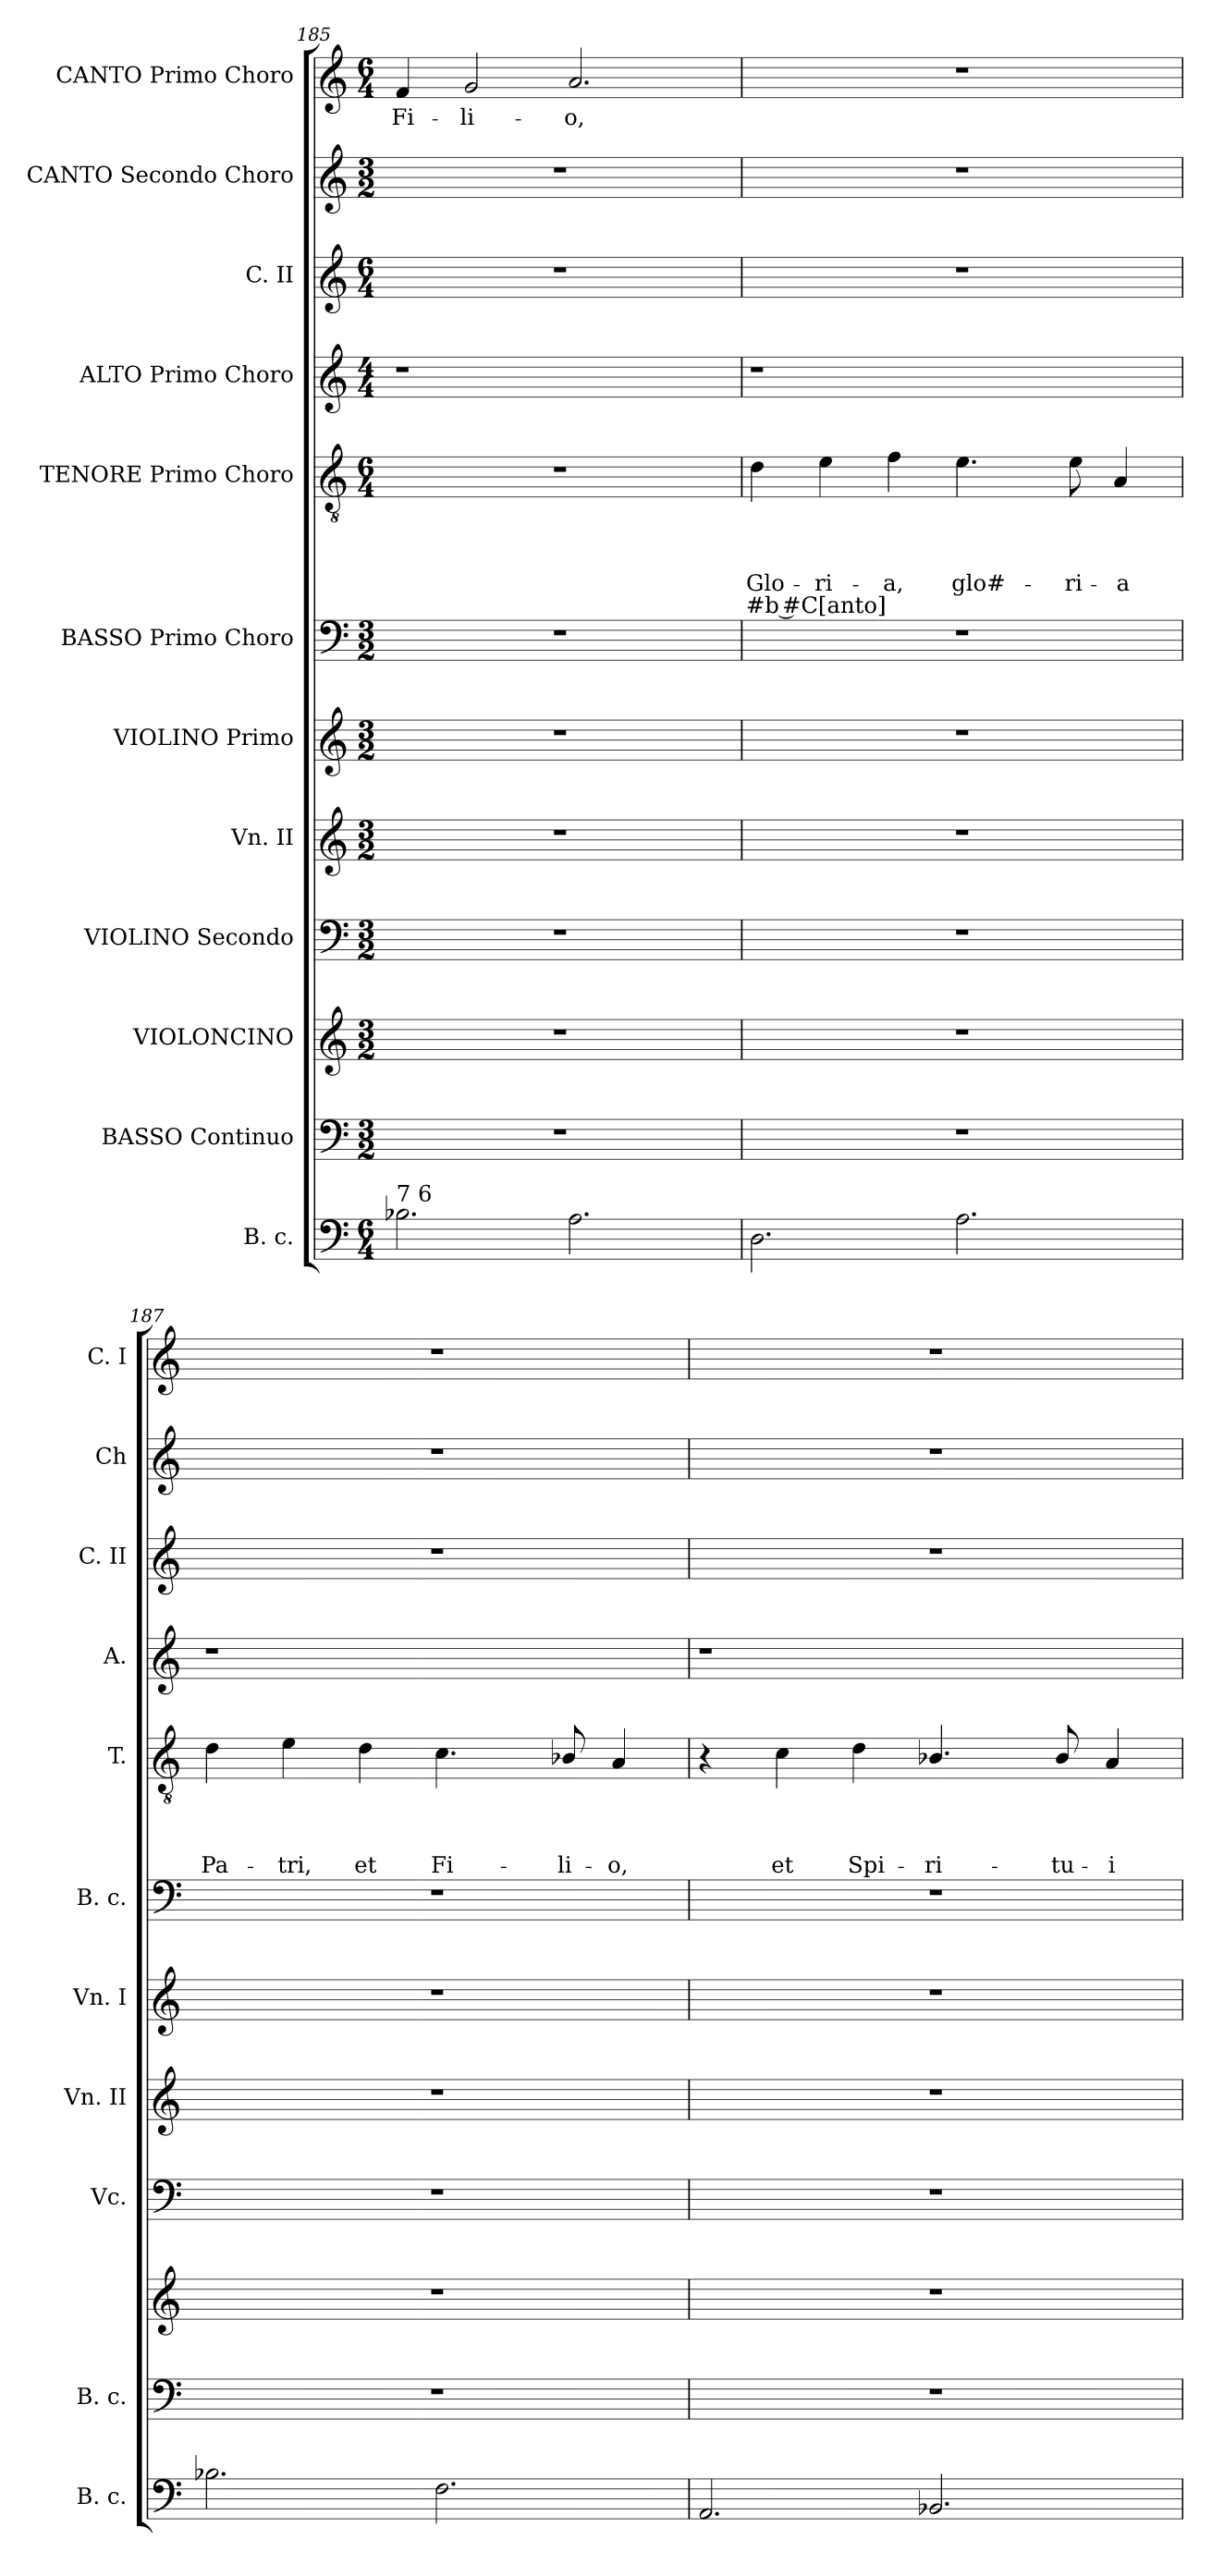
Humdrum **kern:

**kern	**kern	**kern	**kern	**kern	**kern	**kern	**kern	**text	**text	**text	**text	**text	**kern	**kern	**kern	**kern	**text
*part12	*part11	*part10	*part9	*part8	*part7	*part6	*part5	*part5	*part5	*part5	*part5	*part5	*part4	*part3	*part2	*part1	*part1
*staff12	*staff11	*staff10	*staff9	*staff8	*staff7	*staff6	*staff5	*staff5	*staff5	*staff5	*staff5	*staff5	*staff4	*staff3	*staff2	*staff1	*staff1
*I"B. c.	*I"BASSO Continuo	*I"VIOLONCINO	*I"VIOLINO Secondo	*I"Vn. II	*I"VIOLINO Primo	*I"BASSO Primo Choro	*I"TENORE Primo Choro	*	*	*	*	*	*I"ALTO Primo Choro	*I"C. II	*I"CANTO Secondo Choro	*I"CANTO Primo Choro	*
*I'B. c.	*I'B. c.	*	*I'Vc.	*I'Vn. II	*I'Vn. I	*I'B. c.	*I'T.	*	*	*	*	*	*I'A.	*I'C. II	*I'Ch	*I'C. I	*
*clefF4	*clefF4	*clefG2	*clefF4	*clefG2	*clefG2	*clefF4	*clefGv2	*	*	*	*	*	*clefG2	*clefG2	*clefG2	*clefG2	*
*	*ITrd7c12	*	*	*	*	*	*	*	*	*	*	*	*	*	*	*	*
*k[]	*k[]	*k[]	*k[]	*k[]	*k[]	*k[]	*k[]	*	*	*	*	*	*k[]	*k[]	*k[]	*k[]	*
*C:	*C:	*C:	*C:	*C:	*C:	*C:	*C:	*	*	*	*	*	*C:	*C:	*C:	*C:	*
*M6/4	*M3/2	*M3/2	*M3/2	*M3/2	*M3/2	*M3/2	*M6/4	*	*	*	*	*	*M4/4	*M6/4	*M3/2	*M6/4	*
=185	=185	=185	=185	=185	=185	=185	=185	=185	=185	=185	=185	=185	=185	=185	=185	=185	=185
!LO:TX:a:t=7 6	!	!	!	!	!	!	!	!	!	!	!	!	!	!	!	!	!
!	!	!	!	!	!	!	!LO:N:vis=1	!	!	!	!	!	!	!	!	!	!LO:LY:b
2.B-X\	1.r	1.r	1.r	1.r	1.r	1.r	1.r	.	.	.	.	.	1r	1.r	1.r	4f/	Fi-
!	!	!	!	!	!	!	!	!	!	!	!	!	!	!	!	!	!LO:LY:b
.	.	.	.	.	.	.	.	.	.	.	.	.	.	.	.	2g/	-li-
!	!	!	!	!	!	!	!	!	!	!	!	!	!	!	!	!	!LO:LY:b
2.A\	.	.	.	.	.	.	.	.	.	.	.	.	.	.	.	2.a/	-o,
.	.	.	.	.	.	.	.	.	.	.	.	.	2ryy	.	.	.	.
=186	=186	=186	=186	=186	=186	=186	=186	=186	=186	=186	=186	=186	=186	=186	=186	=186	=186
!	!	!	!	!	!	!	!	!	!	!	!LO:LY:b	!LO:LY:b	!	!	!	!LO:N:vis=1	!
2.D\	1.r	1.r	1.r	1.r	1.r	1.r	4d\	.	.	.	Glo-	#b #C[anto]	1r	1.r	1.r	1.r	.
!	!	!	!	!	!	!	!	!	!	!	!LO:LY:b:rj	!	!	!	!	!	!
.	.	.	.	.	.	.	4e\	.	.	.	-ri-	.	.	.	.	.	.
!	!	!	!	!	!	!	!	!	!	!	!LO:LY:b	!	!	!	!	!	!
.	.	.	.	.	.	.	4f\	.	.	.	-a,	.	.	.	.	.	.
!	!	!	!	!	!	!	!	!	!	!	!LO:LY:b	!	!	!	!	!	!
2.A\	.	.	.	.	.	.	4.e\	.	.	.	glo#-	.	.	.	.	.	.
.	.	.	.	.	.	.	.	.	.	.	.	.	2ryy	.	.	.	.
!	!	!	!	!	!	!	!	!	!	!	!LO:LY:b	!	!	!	!	!	!
.	.	.	.	.	.	.	8e\	.	.	.	-ri-	.	.	.	.	.	.
!	!	!	!	!	!	!	!	!	!	!	!LO:LY:b:rj	!	!	!	!	!	!
.	.	.	.	.	.	.	4A/	.	.	.	-a	.	.	.	.	.	.
!!LO:LB:g=z
=187	=187	=187	=187	=187	=187	=187	=187	=187	=187	=187	=187	=187	=187	=187	=187	=187	=187
!	!	!	!	!	!	!	!	!	!	!	!LO:LY:b	!	!	!	!	!LO:N:vis=1	!
2.B-X\	1.r	1.r	1.r	1.r	1.r	1.r	4d\	.	.	.	Pa-	.	1r	1.r	1.r	1.r	.
!	!	!	!	!	!	!	!	!	!	!	!LO:LY:b	!	!	!	!	!	!
.	.	.	.	.	.	.	4e\	.	.	.	-tri,	.	.	.	.	.	.
!	!	!	!	!	!	!	!	!	!	!	!LO:LY:b	!	!	!	!	!	!
.	.	.	.	.	.	.	4d\	.	.	.	et	.	.	.	.	.	.
!	!	!	!	!	!	!	!	!	!	!	!LO:LY:b	!	!	!	!	!	!
2.F\	.	.	.	.	.	.	4.c\	.	.	.	Fi-	.	.	.	.	.	.
.	.	.	.	.	.	.	.	.	.	.	.	.	2ryy	.	.	.	.
!	!	!	!	!	!	!	!	!	!	!	!LO:LY:b	!	!	!	!	!	!
.	.	.	.	.	.	.	8B-X/	.	.	.	-li-	.	.	.	.	.	.
!	!	!	!	!	!	!	!	!	!	!	!LO:LY:b	!	!	!	!	!	!
.	.	.	.	.	.	.	4A/	.	.	.	-o,	.	.	.	.	.	.
=188	=188	=188	=188	=188	=188	=188	=188	=188	=188	=188	=188	=188	=188	=188	=188	=188	=188
!	!	!	!	!	!	!	!	!	!	!	!	!	!	!	!	!LO:N:vis=1	!
2.AA</	1.r	1.r	1.r	1.r	1.r	1.r	4r	.	.	.	.	.	1r	1.r	1.r	1.r	.
!	!	!	!	!	!	!	!	!	!	!	!LO:LY:b	!	!	!	!	!	!
.	.	.	.	.	.	.	4c\	.	.	.	et	.	.	.	.	.	.
!	!	!	!	!	!	!	!	!	!	!	!LO:LY:b	!	!	!	!	!	!
.	.	.	.	.	.	.	4d\	.	.	.	Spi-	.	.	.	.	.	.
!	!	!	!	!	!	!	!	!	!	!	!LO:LY:b	!	!	!	!	!	!
2.BB-X/	.	.	.	.	.	.	4.B-X/	.	.	.	-ri-	.	.	.	.	.	.
.	.	.	.	.	.	.	.	.	.	.	.	.	2ryy	.	.	.	.
!	!	!	!	!	!	!	!	!	!	!	!LO:LY:b	!	!	!	!	!	!
.	.	.	.	.	.	.	8B-/	.	.	.	-tu-	.	.	.	.	.	.
!	!	!	!	!	!	!	!	!	!	!	!LO:LY:b	!	!	!	!	!	!
.	.	.	.	.	.	.	4A/	.	.	.	-i	.	.	.	.	.	.
=	=	=	=	=	=	=	=	=	=	=	=	=	=	=	=	=	=
*-	*-	*-	*-	*-	*-	*-	*-	*-	*-	*-	*-	*-	*-	*-	*-	*-	*-
